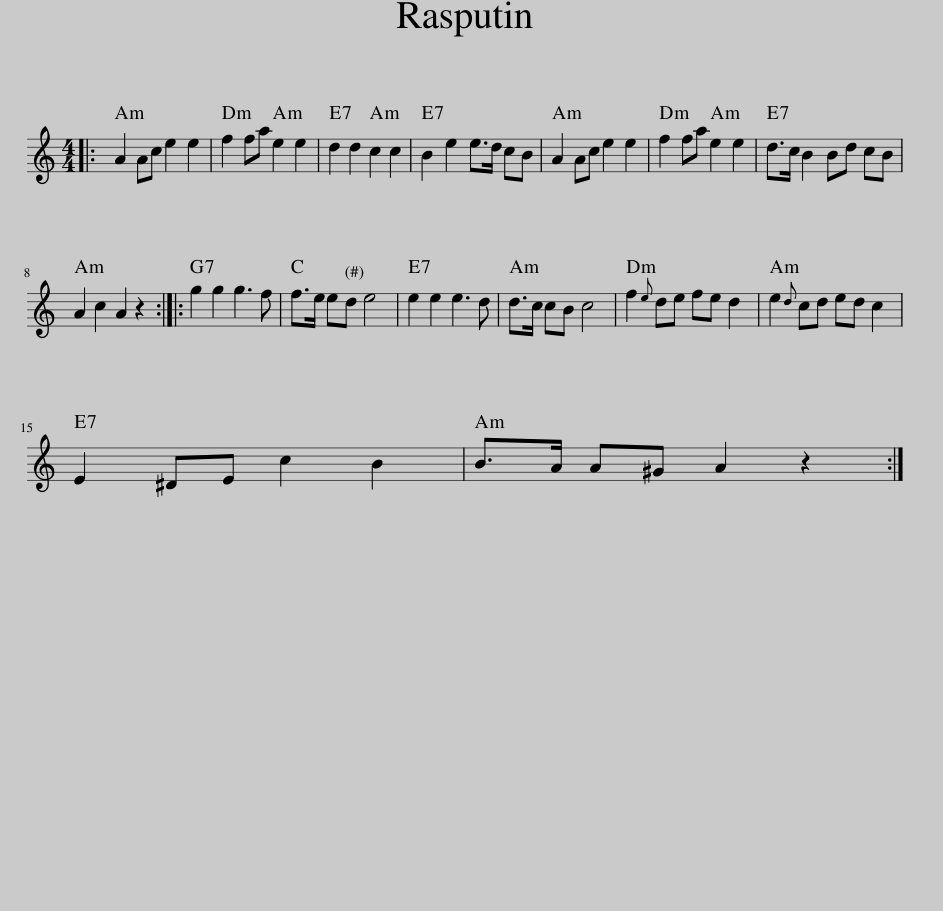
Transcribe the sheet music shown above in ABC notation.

X:1
L:1/8
M:4/4
I:linebreak $
K:C
V:1 treble
V:1
|: A2 Ac e2 e2 | f2 fa e2 e2 | d2 d2 c2 c2 | B2 e2 e>d cB | A2 Ac e2 e2 | %5
 f2 fa e2 e2 | d>c B2 Bd cB |$ A2 c2 A2 z2 :: g2 g2 g3 f | f>e ed e4 | %10
 e2 e2 e3 d | d>c cB c4 | f2{e} de fe d2 | e2{d} cd ed c2 |$ E2 ^DE c2 B2 | %15
 B>A A^G A2 z2 :| %16
